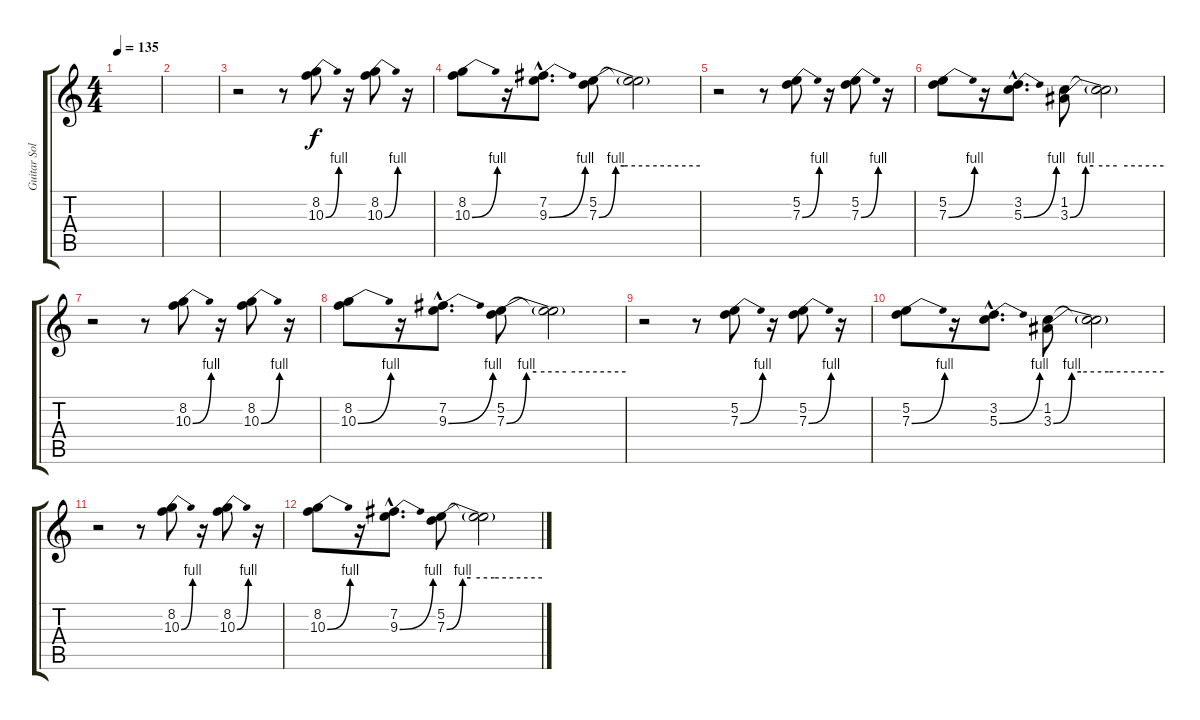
\track ("Guitar Solo" "Guitar Sol") {instrument distortionguitar}
\staff {score tabs}
\tuning (E4 B3 G3 D3 A2 D2) {hide}
\ts (4 4)
\tempo 135
\clef g2
\ks c
|
|
r.2 r.8 (8.2 10.3{be (bend 0 0 60 4)}).8 r.16 (8.2 10.3{be (bend 0 0 60 4)}).8 r.16 |
(8.2 10.3{be (bend 0 0 60 4)}).8 r.16 (7.2{hac} 9.3{be (bend 0 0 60 4) hac}).8{d} (5.2 7.3{be (custom 0 0 10 4 15 4 30 4 60 4)}).8 (5.2{t} 7.3{t}).2 |
r.2 r.8 (5.2 7.3{be (bend 0 0 60 4)}).8 r.16 (5.2 7.3{be (bend 0 0 60 4)}).8 r.16 |
(5.2 7.3{be (bend 0 0 60 4)}).8 r.16 (3.2{hac} 5.3{be (bend 0 0 60 4) hac}).8{d} (1.2 3.3{be (custom 0 0 10 4 15 4 30 4 60 4)}).8 (1.2{t} 3.3{t}).2 |
r.2 r.8 (8.2 10.3{be (bend 0 0 60 4)}).8 r.16 (8.2 10.3{be (bend 0 0 60 4)}).8 r.16 |
(8.2 10.3{be (bend 0 0 60 4)}).8 r.16 (7.2{hac} 9.3{be (bend 0 0 60 4) hac}).8{d} (5.2 7.3{be (custom 0 0 10 4 15 4 30 4 60 4)}).8 (5.2{t} 7.3{t}).2 |
r.2 r.8 (5.2 7.3{be (bend 0 0 60 4)}).8 r.16 (5.2 7.3{be (bend 0 0 60 4)}).8 r.16 |
(5.2 7.3{be (bend 0 0 60 4)}).8 r.16 (3.2{hac} 5.3{be (bend 0 0 60 4) hac}).8{d} (1.2 3.3{be (custom 0 0 10 4 15 4 30 4 60 4)}).8 (1.2{t} 3.3{t}).2 |
r.2 r.8 (8.2 10.3{be (bend 0 0 60 4)}).8 r.16 (8.2 10.3{be (bend 0 0 60 4)}).8 r.16 |
(8.2 10.3{be (bend 0 0 60 4)}).8 r.16 (7.2{hac} 9.3{be (bend 0 0 60 4) hac}).8{d} (5.2 7.3{be (custom 0 0 10 4 15 4 30 4 60 4)}).8 (5.2{t} 7.3{t}).2
